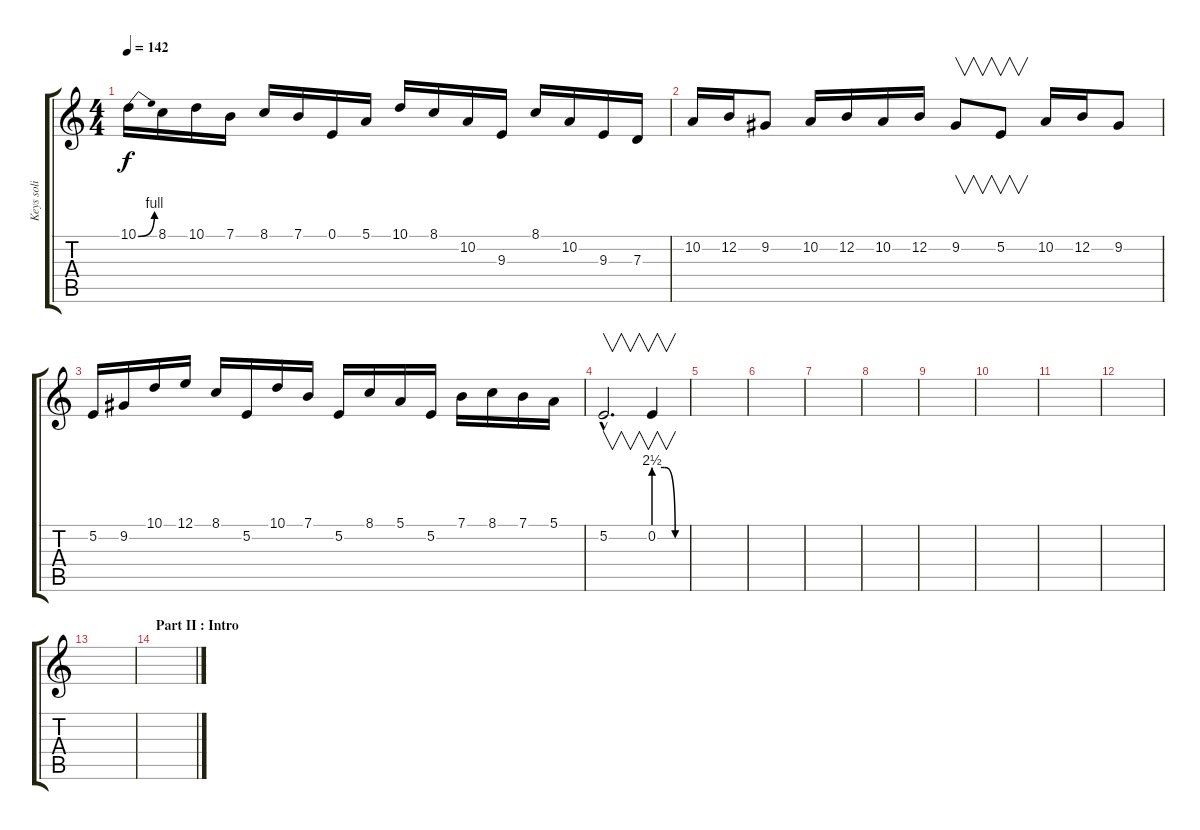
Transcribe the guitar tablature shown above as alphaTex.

\track ("Keys soli" "Keys soli") {instrument acousticgrandpiano}
\staff {score tabs}
\tuning (E4 B3 G3 D3 A2 E2) {hide}
\ts (4 4)
\tempo 142
\clef g2
\ks c
10.1{be (bend 0 0 60 4)}.16{dy f} 8.1.16 10.1.16 7.1.16 8.1.16 7.1.16 0.1.16 5.1.16 10.1.16 8.1.16 10.2.16 9.3.16 8.1.16 10.2.16 9.3.16 7.3.16 |
10.2.16 12.2.16 9.2.8 10.2.16 12.2.16 10.2.16 12.2.16 9.2.8{v} 5.2.8{v} 10.2.16 12.2.16 9.2.8 |
5.2.16 9.2.16 10.1.16 12.1.16 8.1.16 5.2.16 10.1.16 7.1.16 5.2.16 8.1.16 5.1.16 5.2.16 7.1.16 8.1.16 7.1.16 5.1.16 |
5.2{hac}.2{v d volume 8} 0.2{be (custom 0 10 20 10 40 0 60 0)}.4{v} |
|
|
|
|
|
|
|
|
|
\section ("" "Part II : Intro")
